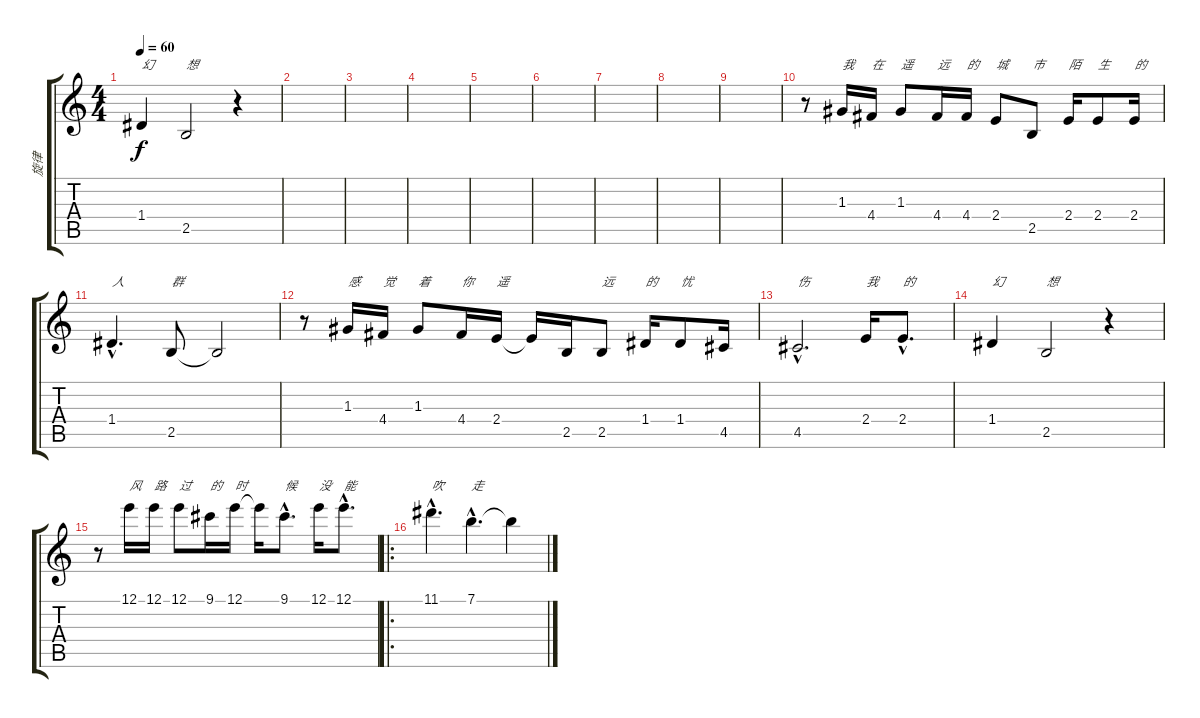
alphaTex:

\track ("旋律" "旋律") {instrument acousticguitarnylon}
\staff {score tabs}
\tuning (E4 B3 G3 D3 A2 E2) {hide}
\ts (4 4)
\tempo 60
\clef g2
\ks c
1.4.4{txt "幻" dy f} 2.5.2{txt "想"} r.4 |
|
|
|
|
|
|
|
|
r.8 1.3.16{txt "我"} 4.4.16{txt "在"} 1.3.8{txt "遥"} 4.4.16{txt "远"} 4.4.16{txt "的"} 2.4.8{txt "城"} 2.5.8{txt "市"} 2.4.16{txt "陌"} 2.4.8{txt "生"} 2.4.16{txt "的"} |
1.4{hac}.4{d txt "人"} 2.5.8{txt "群"} 2.5{t}.2 |
r.8 1.3.16{txt "感"} 4.4.16{txt "觉"} 1.3.8{txt "着"} 4.4.16{txt "你"} 2.4.16{txt "遥"} 2.4{t}.16 2.5.16 2.5.8{txt "远"} 1.4.16{txt "的"} 1.4.8{txt "忧"} 4.5.16 |
4.5{hac}.2{d txt "伤"} 2.4.16{txt "我"} 2.4{hac}.8{d txt "的"} |
1.4.4{txt "幻"} 2.5.2{txt "想"} r.4 |
r.8 12.1.16{txt "风"} 12.1.16{txt "路"} 12.1.8{txt "过"} 9.1.16{txt "的"} 12.1.16{txt "时"} 12.1{t}.16 9.1{hac}.8{d txt "候"} 12.1.16{txt "没"} 12.1{hac}.8{d txt "能"} |
\ro
11.1{hac}.4{d txt "吹"} 7.1{hac}.4{d txt "走"} 7.1{t}.4
